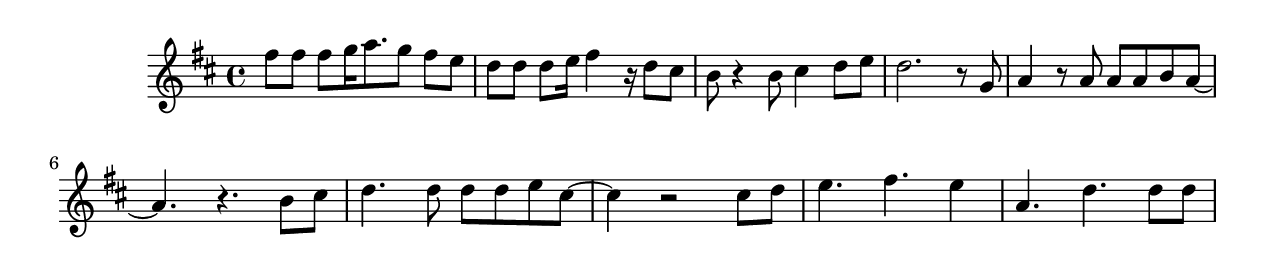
#(set-default-paper-size "letter")

<<

\new ChordNames {
    \set majorSevenSymbol = \markup { maj7 } 
    \set additionalPitchPrefix = #"add"
    \chordmode {
        s16*160
    }
}

\new Staff { 
    {
        \clef treble
        \key d \major
        \time 4/4
        
        fis''8 fis''8 fis''8 g''16 a''8. g''8 fis''8 e''8 | d''8 d''8 d''8 e''16 fis''4 r16 d''8 cis''8 | b'8 r4 b'8 cis''4 d''8 e''8 | d''2. r8 g'8 | a'4 r8 a'8 a'8 a'8 b'8 a'8~ | a'4. r4. b'8 cis''8 | d''4. d''8 d''8 d''8 e''8 cis''8~ | cis''4 r2 cis''8 d''8 | e''4. fis''4. e''4 | a'4. d''4. d''8 d''8
    }
}

>>

\version "2.18.2"